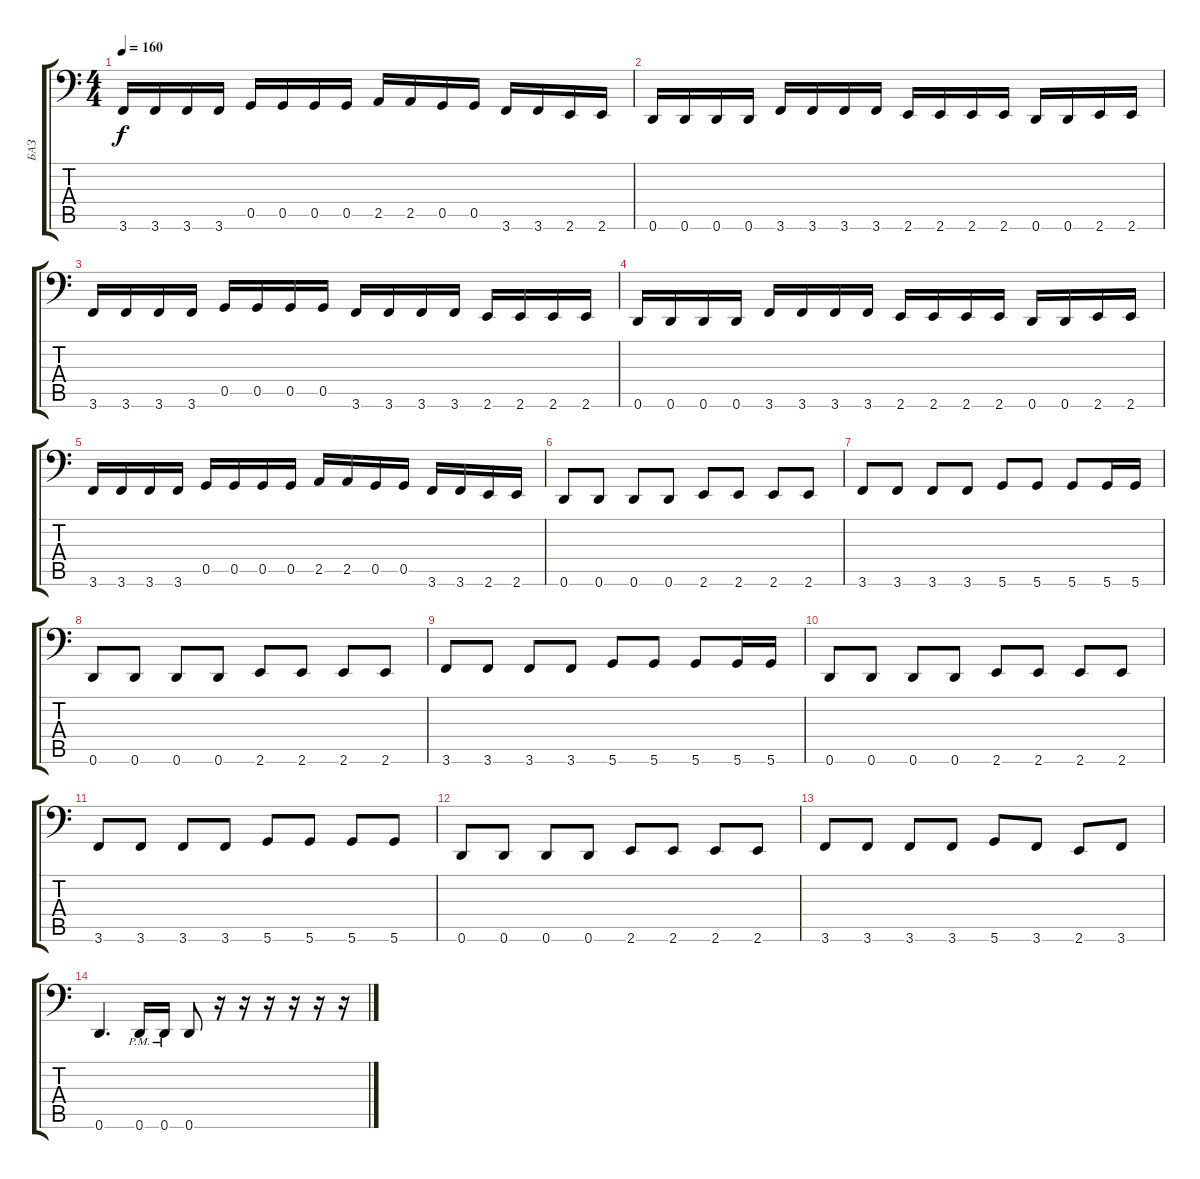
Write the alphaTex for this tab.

\track ("БАЗ" "БАЗ") {instrument electricbassfinger}
\staff {score tabs}
\tuning (D3 A2 F2 C2 G1 D1) {hide}
\ts (4 4)
\tempo 160
\clef f4
\ks c
3.6.16{dy f} 3.6.16 3.6.16 3.6.16 0.5.16 0.5.16 0.5.16 0.5.16 2.5.16 2.5.16 0.5.16 0.5.16 3.6.16 3.6.16 2.6.16 2.6.16 |
0.6.16 0.6.16 0.6.16 0.6.16 3.6.16 3.6.16 3.6.16 3.6.16 2.6.16 2.6.16 2.6.16 2.6.16 0.6.16 0.6.16 2.6.16 2.6.16 |
3.6.16 3.6.16 3.6.16 3.6.16 0.5.16 0.5.16 0.5.16 0.5.16 3.6.16 3.6.16 3.6.16 3.6.16 2.6.16 2.6.16 2.6.16 2.6.16 |
0.6.16 0.6.16 0.6.16 0.6.16 3.6.16 3.6.16 3.6.16 3.6.16 2.6.16 2.6.16 2.6.16 2.6.16 0.6.16 0.6.16 2.6.16 2.6.16 |
3.6.16 3.6.16 3.6.16 3.6.16 0.5.16 0.5.16 0.5.16 0.5.16 2.5.16 2.5.16 0.5.16 0.5.16 3.6.16 3.6.16 2.6.16 2.6.16 |
0.6.8 0.6.8 0.6.8 0.6.8 2.6.8 2.6.8 2.6.8 2.6.8 |
3.6.8 3.6.8 3.6.8 3.6.8 5.6.8 5.6.8 5.6.8 5.6.16 5.6.16 |
0.6.8 0.6.8 0.6.8 0.6.8 2.6.8 2.6.8 2.6.8 2.6.8 |
3.6.8 3.6.8 3.6.8 3.6.8 5.6.8 5.6.8 5.6.8 5.6.16 5.6.16 |
0.6.8 0.6.8 0.6.8 0.6.8 2.6.8 2.6.8 2.6.8 2.6.8 |
3.6.8 3.6.8 3.6.8 3.6.8 5.6.8 5.6.8 5.6.8 5.6.8 |
0.6.8 0.6.8 0.6.8 0.6.8 2.6.8 2.6.8 2.6.8 2.6.8 |
3.6.8 3.6.8 3.6.8 3.6.8 5.6.8 3.6.8 2.6.8 3.6.8 |
0.6.4{d} 0.6{pm}.16 0.6{pm}.16 0.6.8 r.16 r.16 r.16 r.16 r.16 r.16
